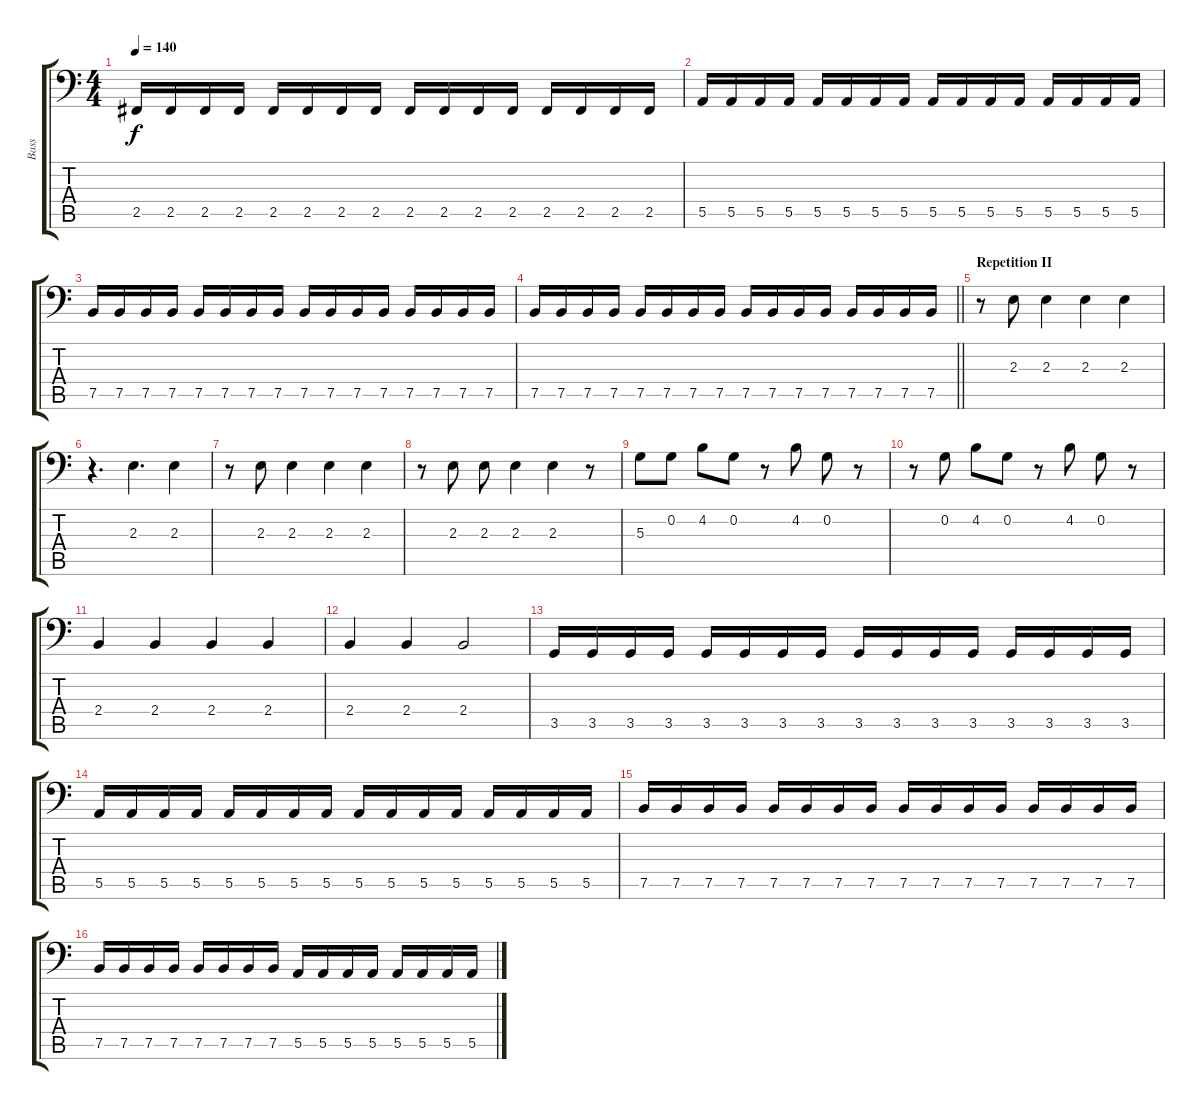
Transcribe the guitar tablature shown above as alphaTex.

\track ("Bass" "Bass") {instrument electricbassfinger}
\staff {score tabs}
\tuning (C3 G2 D2 A1 E1 B0) {hide}
\ts (4 4)
\tempo 140
\clef f4
\ks c
2.5.16{dy f} 2.5.16 2.5.16 2.5.16 2.5.16 2.5.16 2.5.16 2.5.16 2.5.16 2.5.16 2.5.16 2.5.16 2.5.16 2.5.16 2.5.16 2.5.16 |
5.5.16 5.5.16 5.5.16 5.5.16 5.5.16 5.5.16 5.5.16 5.5.16 5.5.16 5.5.16 5.5.16 5.5.16 5.5.16 5.5.16 5.5.16 5.5.16 |
7.5.16 7.5.16 7.5.16 7.5.16 7.5.16 7.5.16 7.5.16 7.5.16 7.5.16 7.5.16 7.5.16 7.5.16 7.5.16 7.5.16 7.5.16 7.5.16 |
\barLineRight lightlight
7.5.16 7.5.16 7.5.16 7.5.16 7.5.16 7.5.16 7.5.16 7.5.16 7.5.16 7.5.16 7.5.16 7.5.16 7.5.16 7.5.16 7.5.16 7.5.16 |
\section ("" "Repetition II")
r.8 2.3.8 2.3.4 2.3.4 2.3.4 |
r.4{d} 2.3.4{d} 2.3.4 |
r.8 2.3.8 2.3.4 2.3.4 2.3.4 |
r.8 2.3.8 2.3.8 2.3.4 2.3.4 r.8 |
5.3.8 0.2.8 4.2.8 0.2.8 r.8 4.2.8 0.2.8 r.8 |
r.8 0.2.8 4.2.8 0.2.8 r.8 4.2.8 0.2.8 r.8 |
2.4.4 2.4.4 2.4.4 2.4.4 |
2.4.4 2.4.4 2.4.2 |
3.5.16 3.5.16 3.5.16 3.5.16 3.5.16 3.5.16 3.5.16 3.5.16 3.5.16 3.5.16 3.5.16 3.5.16 3.5.16 3.5.16 3.5.16 3.5.16 |
5.5.16 5.5.16 5.5.16 5.5.16 5.5.16 5.5.16 5.5.16 5.5.16 5.5.16 5.5.16 5.5.16 5.5.16 5.5.16 5.5.16 5.5.16 5.5.16 |
7.5.16 7.5.16 7.5.16 7.5.16 7.5.16 7.5.16 7.5.16 7.5.16 7.5.16 7.5.16 7.5.16 7.5.16 7.5.16 7.5.16 7.5.16 7.5.16 |
7.5.16 7.5.16 7.5.16 7.5.16 7.5.16 7.5.16 7.5.16 7.5.16 5.5.16 5.5.16 5.5.16 5.5.16 5.5.16 5.5.16 5.5.16 5.5.16
